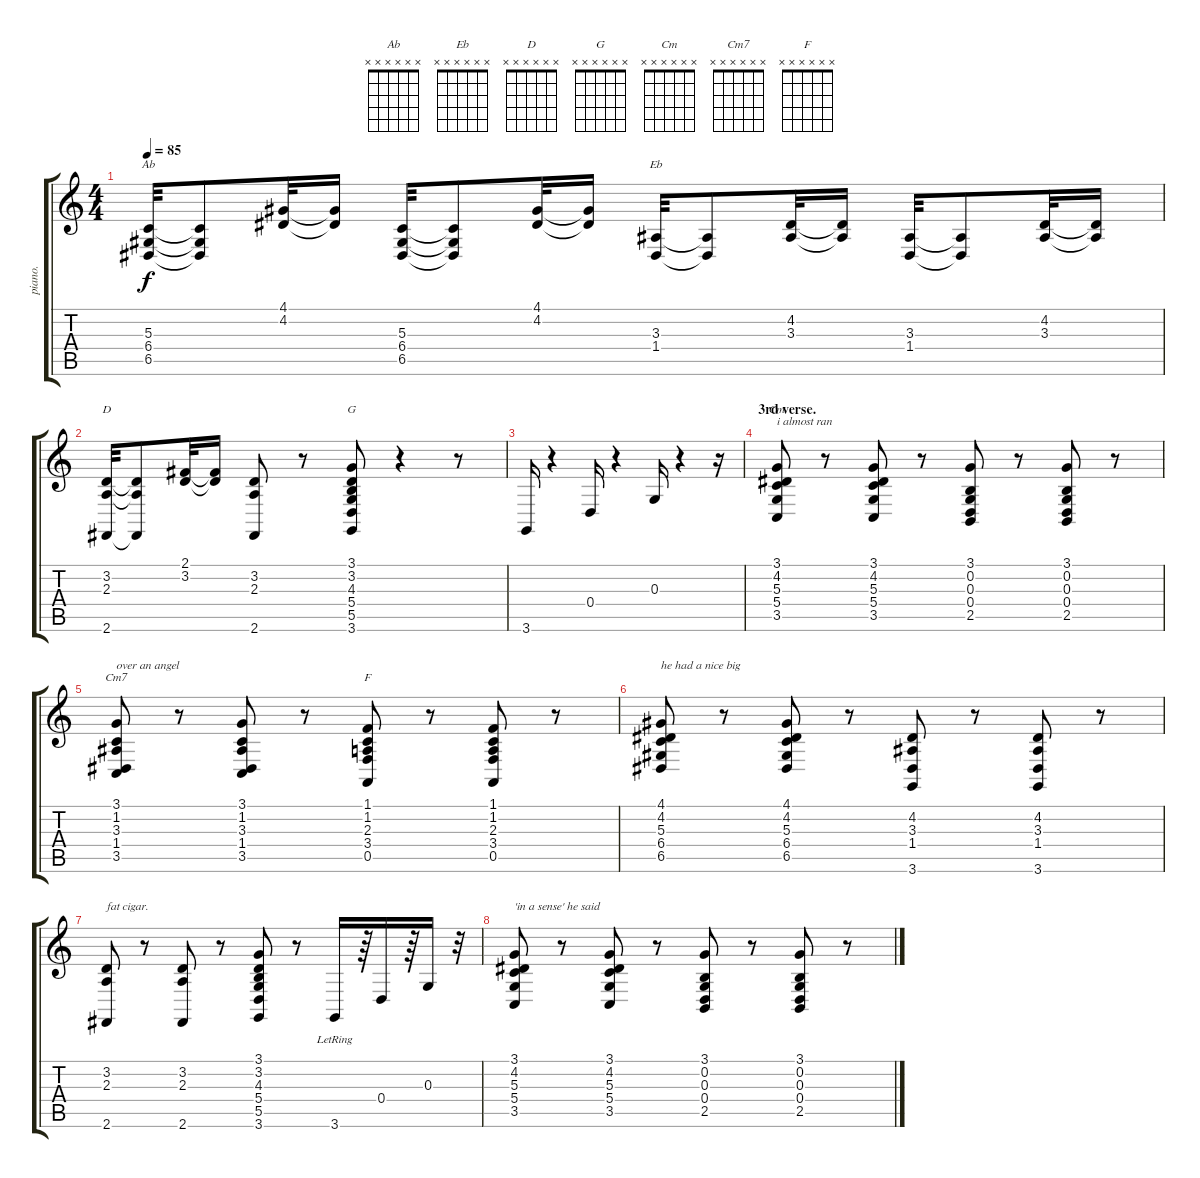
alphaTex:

\track ("piano." "piano.") {instrument acousticgrandpiano}
\staff {score tabs}
\tuning (E4 B3 G3 D3 A2 E2) {hide}
\chord ("Ab" x x x x x x) {firstfret 0}
\chord ("Eb" x x x x x x) {firstfret 0}
\chord ("D" x x x x x x) {firstfret 0}
\chord ("G" x x x x x x) {firstfret 0}
\chord ("Cm" x x x x x x) {firstfret 0}
\chord ("Cm7" x x x x x x) {firstfret 0}
\chord ("F" x x x x x x) {firstfret 0}
\ts (4 4)
\tempo 85
\clef g2
\ks c
(5.3 6.4 6.5).32{ch "Ab" dy f} (5.3{t} 6.4{t} 6.5{t}).8 (4.1 4.2).32 (4.1{t} 4.2{t}).16 (5.3 6.4 6.5).32 (5.3{t} 6.4{t} 6.5{t}).8 (4.1 4.2).32 (4.1{t} 4.2{t}).16 (3.3 1.4).32{ch "Eb"} (3.3{t} 1.4{t}).8 (4.2 3.3).32 (4.2{t} 3.3{t}).16 (3.3 1.4).32 (3.3{t} 1.4{t}).8 (4.2 3.3).32 (4.2{t} 3.3{t}).16 |
(3.2 2.3 2.6).32{ch "D"} (3.2{t} 2.3{t} 2.6{t}).8 (2.1 3.2).32 (2.1{t} 3.2{t}).16 (3.2 2.3 2.6).8 r.8 (3.1 3.2 4.3 5.4 5.5 3.6).8{ch "G"} r.4 r.8 |
3.6.16 r.4 0.4.16 r.4 0.3.16 r.4 r.16 |
\section ("" "3rd verse.")
(3.1 4.2 5.3 5.4 3.5).8{ch "Cm" txt "i almost ran" volume 13} r.8 (3.1 4.2 5.3 5.4 3.5).8 r.8 (3.1 0.2 0.3 0.4 2.5).8 r.8 (3.1 0.2 0.3 0.4 2.5).8 r.8 |
(3.1 1.2 3.3 1.4 3.5).8{ch "Cm7" txt "over an angel"} r.8 (3.1 1.2 3.3 1.4 3.5).8 r.8 (1.1 1.2 2.3 3.4 0.5).8{ch "F"} r.8 (1.1 1.2 2.3 3.4 0.5).8 r.8 |
(4.1 4.2 5.3 6.4 6.5).8{txt "he had a nice big"} r.8 (4.1 4.2 5.3 6.4 6.5).8 r.8 (4.2 3.3 1.4 3.6).8 r.8 (4.2 3.3 1.4 3.6).8 r.8 |
(3.2 2.3 2.6).8{txt "fat cigar."} r.8 (3.2 2.3 2.6).8 r.8 (3.1 3.2 4.3 5.4 5.5 3.6).8 r.8 3.6{lr}.16 r.64 0.4.16 r.64 0.3.16 r.32 |
(3.1 4.2 5.3 5.4 3.5).8{txt "'in a sense' he said"} r.8 (3.1 4.2 5.3 5.4 3.5).8 r.8 (3.1 0.2 0.3 0.4 2.5).8 r.8 (3.1 0.2 0.3 0.4 2.5).8 r.8
